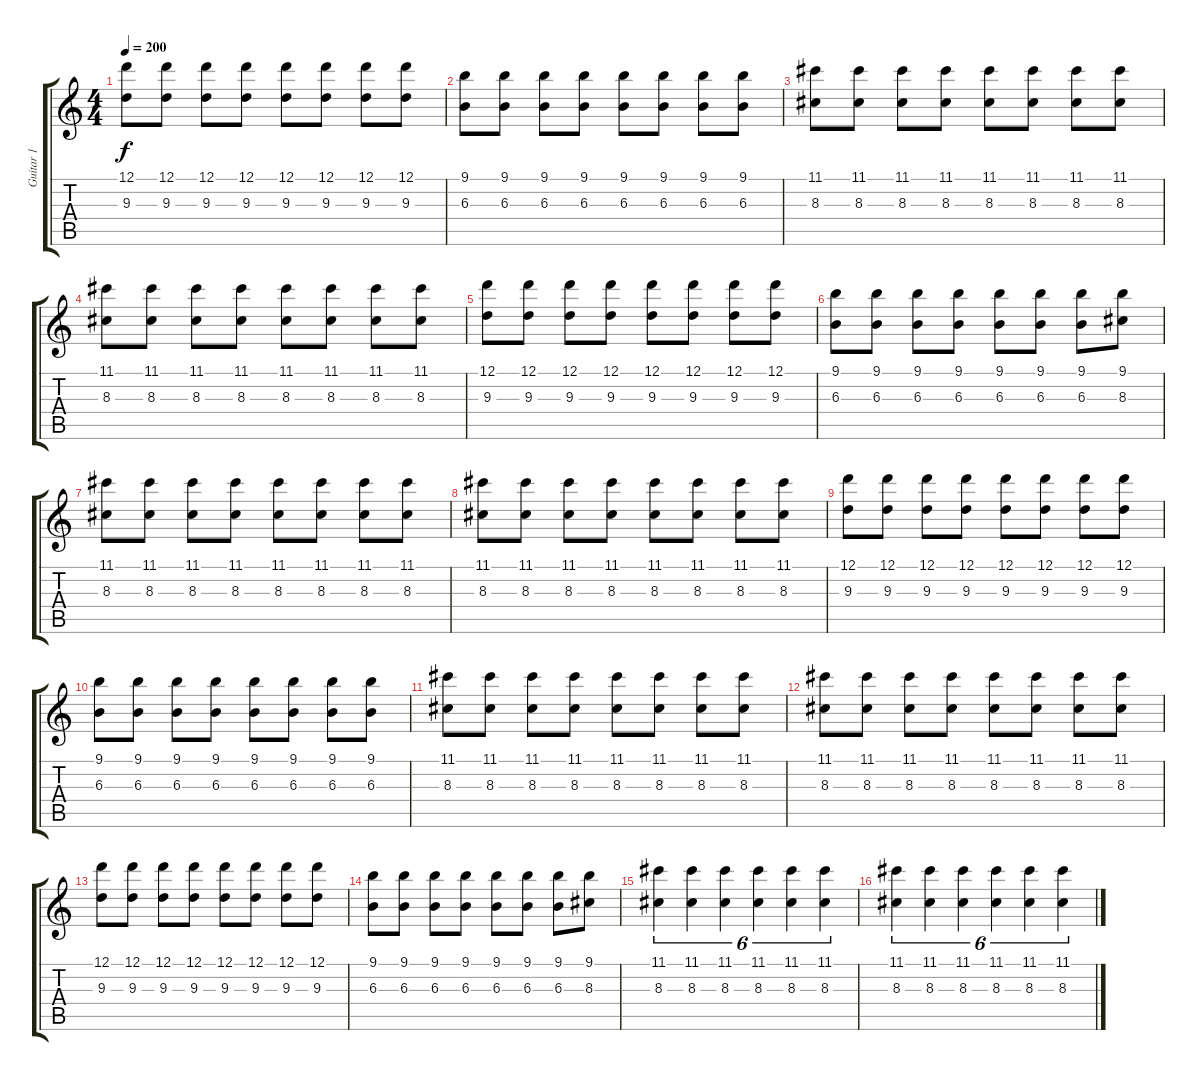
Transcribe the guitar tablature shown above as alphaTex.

\track ("Guitar 1" "Guitar 1") {instrument distortionguitar}
\staff {score tabs}
\tuning (D4 A3 F3 C3 G2 C2) {hide}
\ts (4 4)
\tempo 200
\clef g2
\ks c
(12.1 9.3).8{dy f balance 11} (12.1 9.3).8 (12.1 9.3).8 (12.1 9.3).8 (12.1 9.3).8 (12.1 9.3).8 (12.1 9.3).8 (12.1 9.3).8 |
(9.1 6.3).8 (9.1 6.3).8 (9.1 6.3).8 (9.1 6.3).8 (9.1 6.3).8 (9.1 6.3).8 (9.1 6.3).8 (9.1 6.3).8 |
(11.1 8.3).8 (11.1 8.3).8 (11.1 8.3).8 (11.1 8.3).8 (11.1 8.3).8 (11.1 8.3).8 (11.1 8.3).8 (11.1 8.3).8 |
(11.1 8.3).8 (11.1 8.3).8 (11.1 8.3).8 (11.1 8.3).8 (11.1 8.3).8 (11.1 8.3).8 (11.1 8.3).8 (11.1 8.3).8 |
(12.1 9.3).8{balance 11} (12.1 9.3).8 (12.1 9.3).8 (12.1 9.3).8 (12.1 9.3).8 (12.1 9.3).8 (12.1 9.3).8 (12.1 9.3).8 |
(9.1 6.3).8 (9.1 6.3).8 (9.1 6.3).8 (9.1 6.3).8 (9.1 6.3).8 (9.1 6.3).8 (9.1 6.3).8 (9.1 8.3).8 |
(11.1 8.3).8 (11.1 8.3).8 (11.1 8.3).8 (11.1 8.3).8 (11.1 8.3).8 (11.1 8.3).8 (11.1 8.3).8 (11.1 8.3).8 |
(11.1 8.3).8 (11.1 8.3).8 (11.1 8.3).8 (11.1 8.3).8 (11.1 8.3).8 (11.1 8.3).8 (11.1 8.3).8 (11.1 8.3).8 |
(12.1 9.3).8{balance 11} (12.1 9.3).8 (12.1 9.3).8 (12.1 9.3).8 (12.1 9.3).8 (12.1 9.3).8 (12.1 9.3).8 (12.1 9.3).8 |
(9.1 6.3).8 (9.1 6.3).8 (9.1 6.3).8 (9.1 6.3).8 (9.1 6.3).8 (9.1 6.3).8 (9.1 6.3).8 (9.1 6.3).8 |
(11.1 8.3).8 (11.1 8.3).8 (11.1 8.3).8 (11.1 8.3).8 (11.1 8.3).8 (11.1 8.3).8 (11.1 8.3).8 (11.1 8.3).8 |
(11.1 8.3).8 (11.1 8.3).8 (11.1 8.3).8 (11.1 8.3).8 (11.1 8.3).8 (11.1 8.3).8 (11.1 8.3).8 (11.1 8.3).8 |
(12.1 9.3).8{balance 11} (12.1 9.3).8 (12.1 9.3).8 (12.1 9.3).8 (12.1 9.3).8 (12.1 9.3).8 (12.1 9.3).8 (12.1 9.3).8 |
(9.1 6.3).8 (9.1 6.3).8 (9.1 6.3).8 (9.1 6.3).8 (9.1 6.3).8 (9.1 6.3).8 (9.1 6.3).8 (9.1 8.3).8 |
(11.1 8.3).4{tu (6 4)} (11.1 8.3).4{tu (6 4)} (11.1 8.3).4{tu (6 4)} (11.1 8.3).4{tu (6 4)} (11.1 8.3).4{tu (6 4)} (11.1 8.3).4{tu (6 4)} |
(11.1 8.3).4{tu (6 4)} (11.1 8.3).4{tu (6 4)} (11.1 8.3).4{tu (6 4)} (11.1 8.3).4{tu (6 4)} (11.1 8.3).4{tu (6 4)} (11.1 8.3).4{tu (6 4)}
